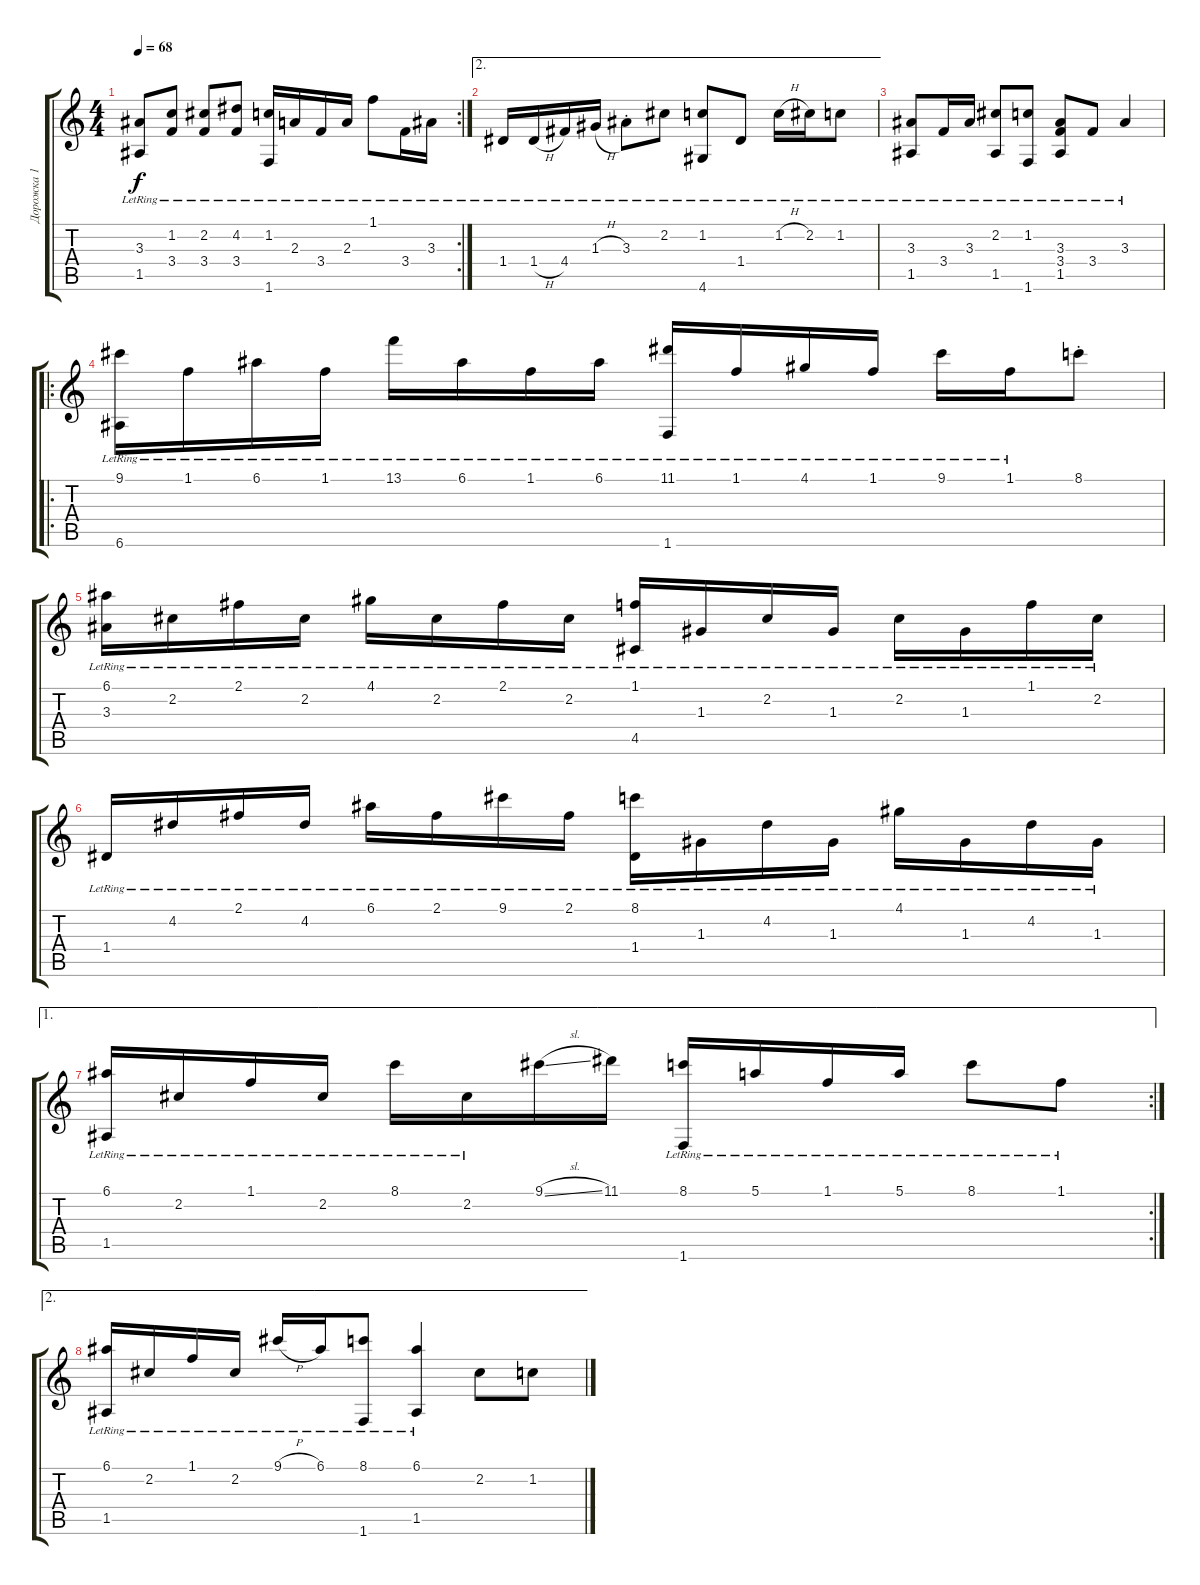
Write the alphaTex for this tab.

\track ("Дорожка 1" "Дорожка 1") {instrument acousticguitarsteel}
\staff {score tabs}
\tuning (E4 B3 G3 D3 A2 E2) {hide}
\rc 2
\ts (4 4)
\tempo 68
\clef g2
\ks c
(3.3{lr} 1.5{lr}).8{dy f} (1.2{lr} 3.4{lr}).8 (2.2{lr} 3.4{lr}).8 (4.2{lr} 3.4{lr}).8 (1.2{lr} 1.6{lr}).16 2.3{lr}.16 3.4{lr}.16 2.3{lr}.16 1.1{lr}.8 3.4{lr}.16 3.3{lr}.16 |
\ae 2
1.4{lr}.16 1.4{h lr}.16 4.4{lr}.16 1.3{h lr}.16 3.3{st lr}.8 2.2{lr}.8 (1.2{lr} 4.6{lr}).8 1.4{lr}.8 1.2{h lr}.16 2.2{lr}.16 1.2{lr}.8 |
(3.3{lr} 1.5{lr}).8 3.4{lr}.16 3.3{lr}.16 (2.2{lr} 1.5{lr}).8 (1.2{lr} 1.6{lr}).8 (3.3{lr} 3.4{lr} 1.5{lr}).8 3.4{lr}.8 3.3{lr}.4 |
\ro
(9.1{lr} 6.6{lr}).16 1.1{lr}.16 6.1{lr}.16 1.1{lr}.16 13.1{lr}.16 6.1{lr}.16 1.1{lr}.16 6.1{lr}.16 (11.1{lr} 1.6{lr}).16 1.1{lr}.16 4.1{lr}.16 1.1{lr}.16 9.1{lr}.16 1.1{lr}.16 8.1{st}.8 |
(6.1{lr} 3.3{lr}).16 2.2{lr}.16 2.1{lr}.16 2.2{lr}.16 4.1{lr}.16 2.2{lr}.16 2.1{lr}.16 2.2{lr}.16 (1.1{lr} 4.5{lr}).16 1.3{lr}.16 2.2{lr}.16 1.3{lr}.16 2.2{lr}.16 1.3{lr}.16 1.1{lr}.16 2.2{lr}.16 |
1.4{lr}.16 4.2{lr}.16 2.1{lr}.16 4.2{lr}.16 6.1{lr}.16 2.1{lr}.16 9.1{lr}.16 2.1{lr}.16 (8.1{lr} 1.4{lr}).16 1.3{lr}.16 4.2{lr}.16 1.3{lr}.16 4.1{lr}.16 1.3{lr}.16 4.2{lr}.16 1.3{lr}.16 |
\ae 1
\rc 2
(6.1{lr} 1.5{lr}).16 2.2{lr}.16 1.1{lr}.16 2.2{lr}.16 8.1{lr}.16 2.2{lr}.16 9.1{sl}.16 11.1.16 (8.1{lr} 1.6{lr}).16 5.1{lr}.16 1.1{lr}.16 5.1{lr}.16 8.1{lr}.8 1.1{lr}.8 |
\ae 2
(6.1{lr} 1.5{lr}).16 2.2{lr}.16 1.1{lr}.16 2.2{lr}.16 9.1{h lr}.16 6.1{lr}.16 (8.1{lr} 1.6{lr}).8 (6.1{lr} 1.5{lr}).4 2.2.8 1.2.8
